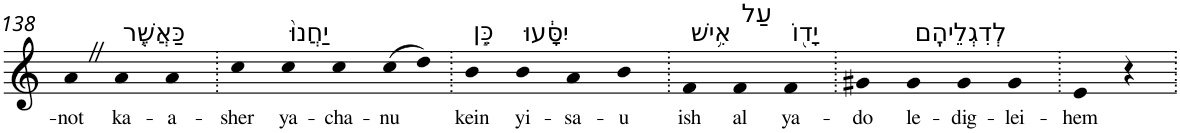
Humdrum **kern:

**kern	**text
*part1	*part1
*staff1	*staff1
*I"Piano	*
*I'Pno	*
!!LO:PB:g=z
*clefG2	*
*k[]	*
=138	=138
!	!LO:LY:b
4aZ	-not
!LO:TX:a:t=כַּאֲשֶׁ֤ר	!
!	!LO:LY:b
4a	ka-
!	!LO:LY:b
4a	-a-
=139.	=139.
!	!LO:LY:b
4cc	-sher
!LO:TX:a:t=יַחֲנוּ֙	!
!	!LO:LY:b
4cc	ya-
!	!LO:LY:b
4cc	-cha-
!	!LO:LY:b
(>8cc	-nu
8dd)	.
=140.	=140.
!LO:TX:a:t=כֵּ֣ן	!
!	!LO:LY:b
4b	kein
!LO:TX:a:t=יִסָּ֔עוּ	!
!	!LO:LY:b
4b	yi-
!	!LO:LY:b
4a	-sa-
!	!LO:LY:b
4b	-u
=141.	=141.
!LO:TX:a:t=אִ֥ישׁ	!
!	!LO:LY:b
4f	ish
!LO:TX:a:t=עַל	!
!	!LO:LY:b
4f	al
!LO:TX:a:t=יָד֖וֹ	!
!	!LO:LY:b
4f	ya-
=142.	=142.
!	!LO:LY:b
4g#X	-do
!LO:TX:a:t=לְדִגְלֵיהֶֽם	!
!	!LO:LY:b
4g#	le-
!	!LO:LY:b
4g#	-dig-
!	!LO:LY:b
4g#	-lei-
=143.	=143.
!	!LO:LY:b
4e	-hem
4r	.
=.	=.
*-	*-
